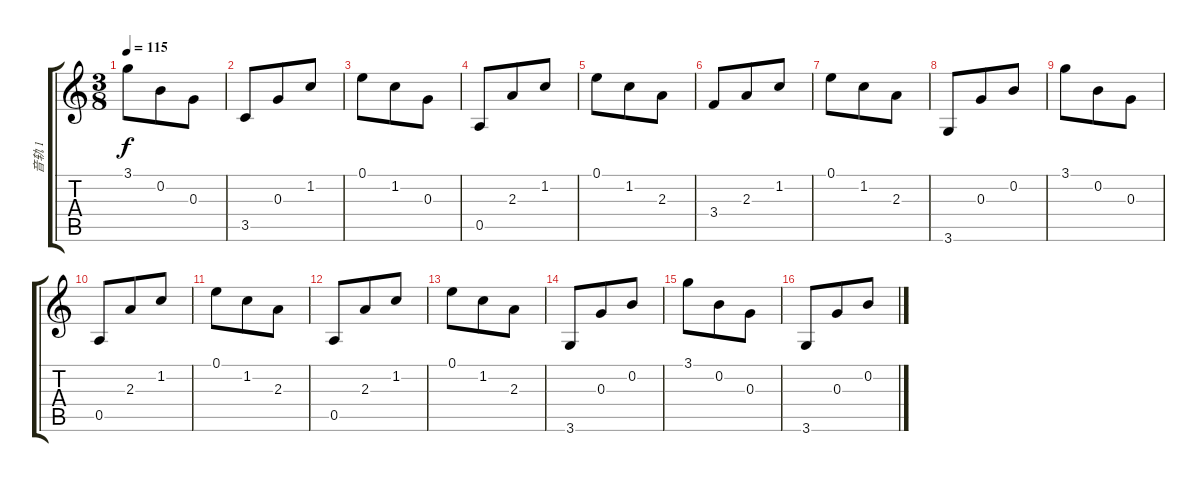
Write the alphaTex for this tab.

\track ("音轨 1" "音轨 1") {instrument acousticguitarsteel}
\staff {score tabs}
\tuning (E4 B3 G3 D3 A2 E2) {hide}
\ts (3 8)
\tempo 115
\clef g2
\ks c
3.1.8{dy f} 0.2.8 0.3.8 |
3.5.8 0.3.8 1.2.8 |
0.1.8 1.2.8 0.3.8 |
0.5.8 2.3.8 1.2.8 |
0.1.8 1.2.8 2.3.8 |
3.4.8 2.3.8 1.2.8 |
0.1.8 1.2.8 2.3.8 |
3.6.8 0.3.8 0.2.8 |
3.1.8 0.2.8 0.3.8 |
0.5.8 2.3.8 1.2.8 |
0.1.8 1.2.8 2.3.8 |
0.5.8 2.3.8 1.2.8 |
0.1.8 1.2.8 2.3.8 |
3.6.8 0.3.8 0.2.8 |
3.1.8 0.2.8 0.3.8 |
3.6.8 0.3.8 0.2.8
